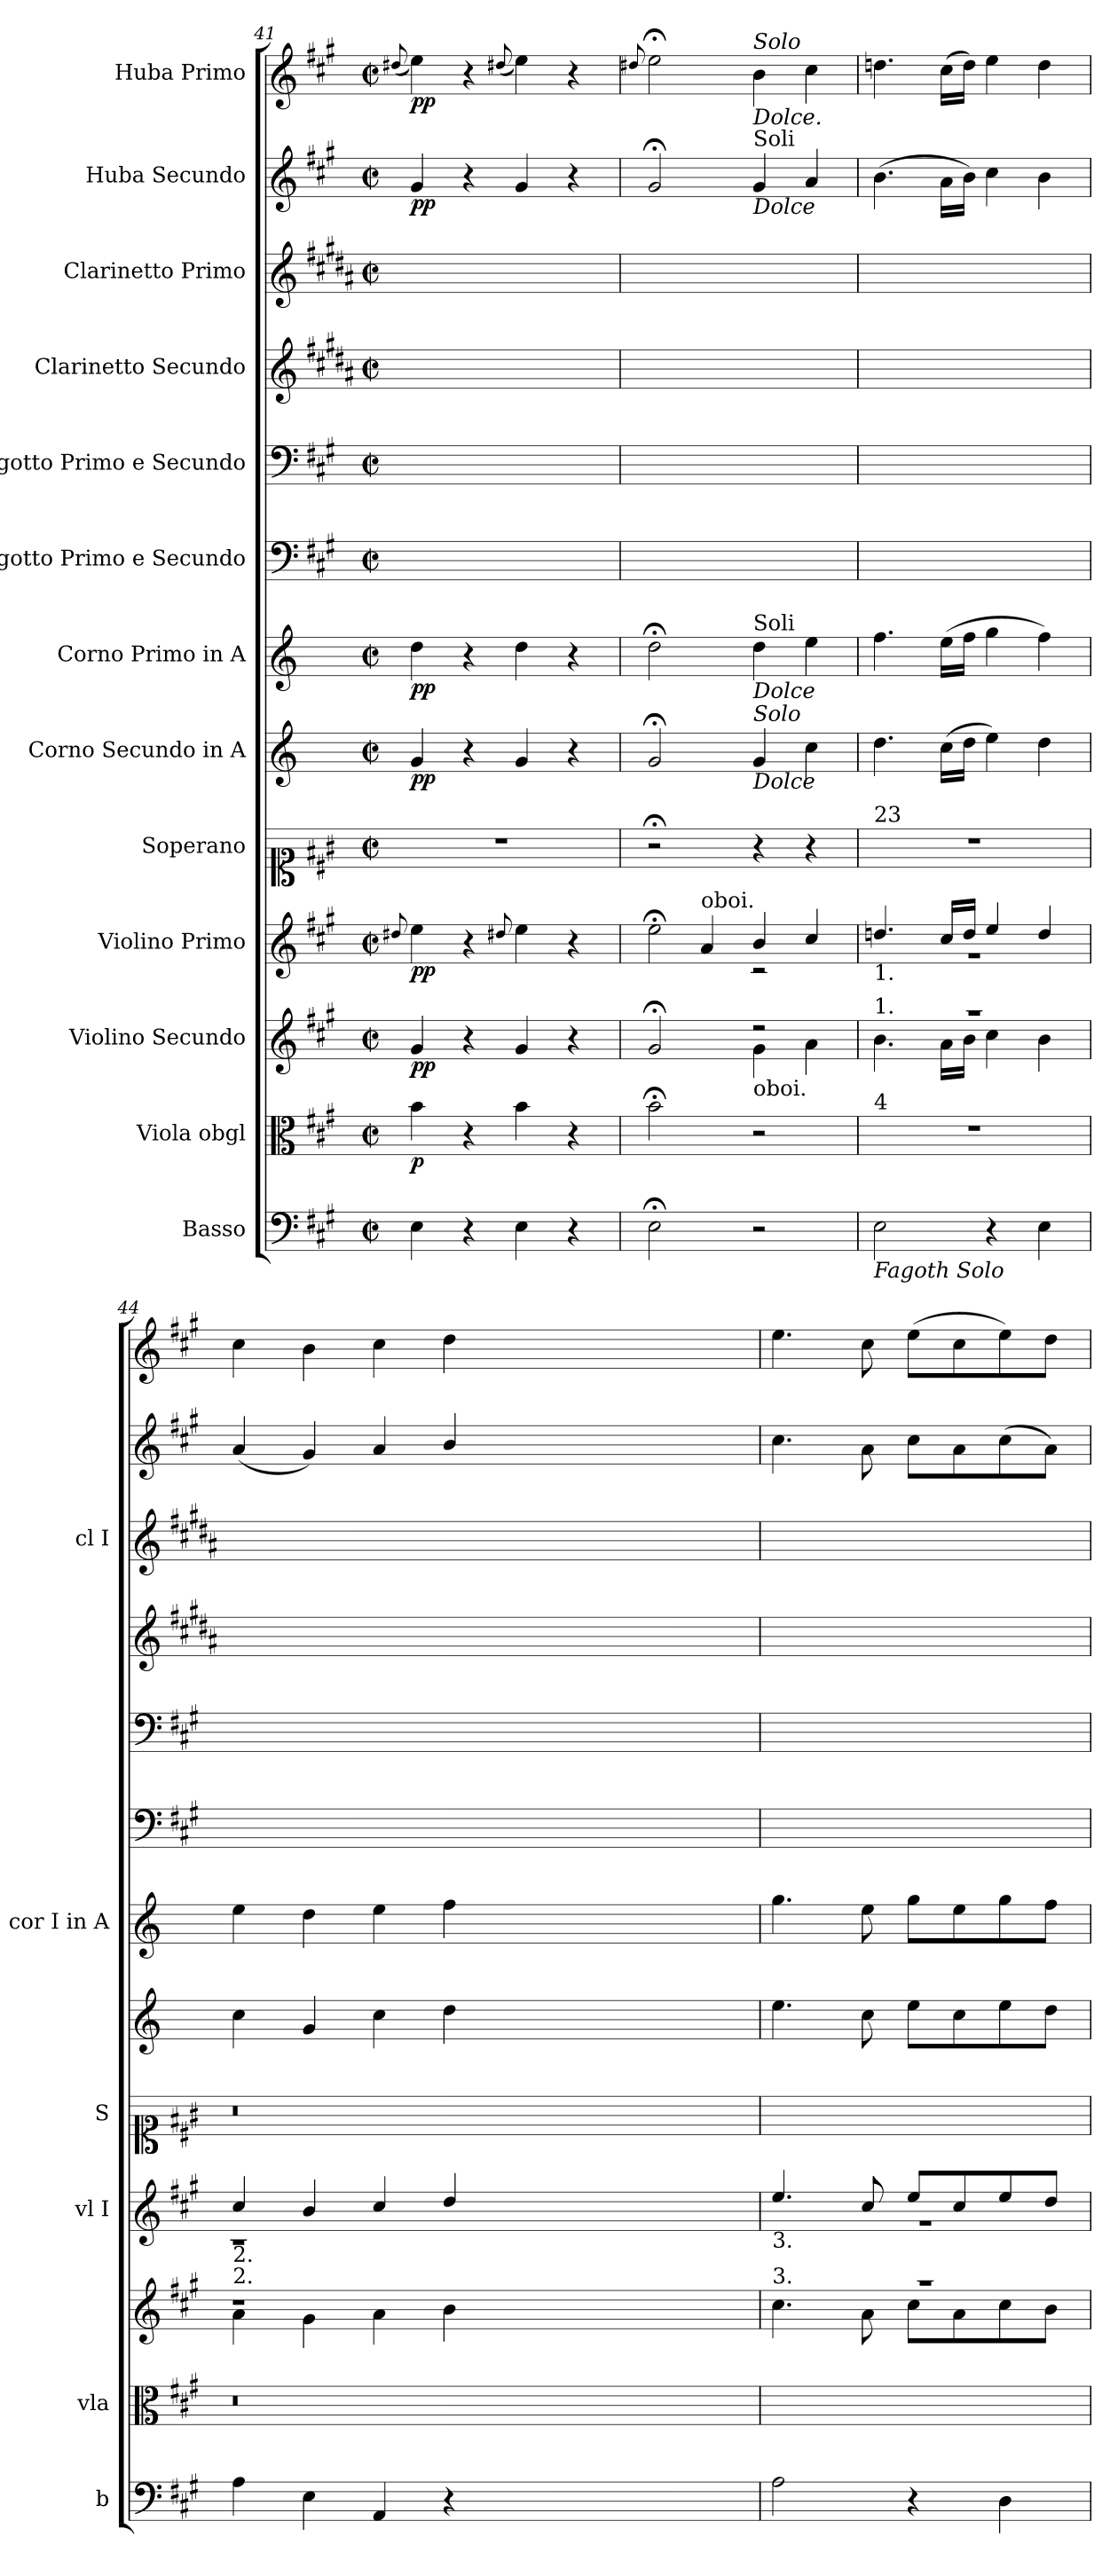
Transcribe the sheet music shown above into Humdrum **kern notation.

**kern	**dynam	**kern	**dynam	**kern	**dynam	**kern	**dynam	**kern	**kern	**dynam	**kern	**dynam	**kern	**kern	**kern	**kern	**kern	**dynam	**kern	**dynam
*part13	*part13	*part12	*part12	*part11	*part11	*part10	*part10	*part9	*part8	*part8	*part7	*part7	*part6	*part5	*part4	*part3	*part2	*part2	*part1	*part1
*staff13	*staff13	*staff12	*staff12	*staff11	*staff11	*staff10	*staff10	*staff9	*staff8	*staff8	*staff7	*staff7	*staff6	*staff5	*staff4	*staff3	*staff2	*staff2	*staff1	*staff1
*I"Basso	*	*I"Viola obgl	*	*I"Violino Secundo	*	*I"Violino Primo	*	*I"Soperano	*I"Corno Secundo in A	*	*I"Corno Primo in A	*	*I"Fagotto Primo e Secundo	*I"Fagotto Primo e Secundo	*I"Clarinetto Secundo	*I"Clarinetto Primo	*I"Huba Secundo	*	*I"Huba Primo	*
*I'b	*	*I'vla	*	*	*	*I'vl I	*	*I'S	*	*	*I'cor I in A	*	*	*	*	*I'cl I	*	*	*	*
*clefF4	*	*clefC3	*	*clefG2	*	*clefG2	*	*clefC1	*clefG2	*	*clefG2	*	*clefF4	*clefF4	*clefG2	*clefG2	*clefG2	*	*clefG2	*
*	*	*	*	*	*	*	*	*	*ITrd2c3	*	*ITrd2c3	*	*	*	*ITrd1c2	*ITrd1c2	*	*	*	*
*k[f#c#g#]	*	*k[f#c#g#]	*	*k[f#c#g#]	*	*k[f#c#g#]	*	*k[f#c#g#]	*k[f#c#g#]	*	*k[f#c#g#]	*	*k[f#c#g#]	*k[f#c#g#]	*k[f#c#g#]	*k[f#c#g#]	*k[f#c#g#]	*	*k[f#c#g#]	*
*A:	*	*A:	*	*A:	*	*A:	*	*A:	*A:	*	*A:	*	*A:	*A:	*A:	*A:	*A:	*	*A:	*
*M2/2	*	*M2/2	*	*M2/2	*	*M2/2	*	*M2/2	*M2/2	*	*M2/2	*	*M2/2	*M2/2	*M2/2	*M2/2	*M2/2	*	*M2/2	*
*met(c|)	*	*met(c|)	*	*met(c|)	*	*met(c|)	*	*met(c|)	*met(c|)	*	*met(c|)	*	*met(c|)	*met(c|)	*met(c|)	*met(c|)	*met(c|)	*	*met(c|)	*
=41	=41	=41	=41	=41	=41	=41	=41	=41	=41	=41	=41	=41	=41	=41	=41	=41	=41	=41	=41	=41
.	.	.	.	.	.	8qqdd#X/	.	.	.	.	.	.	.	.	.	.	.	.	(8qqdd#X/	.
!	!LO:DY:b	!	!LO:DY:b	!	!	!	!	!	!	!	!	!	!	!	!	!	!	!	!	!
4E\	p&colon;	4b\	p.	4g#/	pp	4ee\	pp	1r	4e/	pp	4b\	pp	4E\yy	4E\yy	1ryy	1ryy	4g#/	pp	4ee\)	pp
4r	.	4r	.	4r	.	4r	.	.	4r	.	4r	.	4ryy	4ryy	.	.	4r	.	4r	.
.	.	.	.	.	.	8qqdd#X/	.	.	.	.	.	.	.	.	.	.	.	.	(8qqdd#X/	.
4E\	.	4b\	.	4g#/	.	4ee\	.	.	4e/	.	4b\	.	4E\yy	4E\yy	.	.	4g#/	.	4ee\)	.
4r	.	4r	.	4r	.	4r	.	.	4r	.	4r	.	4ryy	4ryy	.	.	4r	.	4r	.
=42	=42	=42	=42	=42	=42	=42	=42	=42	=42	=42	=42	=42	=42	=42	=42	=42	=42	=42	=42	=42
.	.	.	.	.	.	.	.	.	.	.	.	.	.	.	.	.	.	.	8qqdd#X/	.
*	*	*	*	*^	*	*^	*	*	*	*	*	*	*	*	*	*	*	*	*	*
2E;<\	.	2b;<\	.	2g#;</	2ryy	.	2ee;<\	4ryy	.	2r;<	2e;</	.	2b;<\	.	2E\yy	2E\yy	1ryy	1ryy	2g#;</	.	2ee;<\	.
!	!	!	!	!	!	!	!	!LO:TX:a:t=oboi.	!	!	!	!	!	!	!	!	!	!	!	!	!	!
.	.	.	.	.	.	.	.	4a!/	.	.	.	.	.	.	.	.	.	.	.	.	.	.
!	!	!	!	!	!	!	!	!	!	!	!	!	!	!	!	!	!	!	!	!	!LO:TX:b:i:t=Dolce.	!
!	!	!	!	!	!	!	!	!	!	!	!	!	!	!	!	!	!	!	!	!	!LO:TX:a:i:t=Solo	!
!	!	!	!	!	!	!	!	!	!	!	!	!	!	!	!	!	!	!	!LO:TX:a:t=Soli	!	!	!
!	!	!	!	!	!	!	!	!	!	!	!	!	!	!	!	!	!	!	!LO:TX:b:i:t=Dolce	!	!	!
!	!	!	!	!	!	!	!	!	!	!	!	!	!LO:TX:b:i:t=Dolce	!	!	!	!	!	!	!	!	!
!	!	!	!	!	!	!	!	!	!	!	!	!	!LO:TX:a:t=Soli	!	!	!	!	!	!	!	!	!
!	!	!	!	!	!	!	!	!	!	!	!LO:TX:b:i:t=Dolce	!	!	!	!	!	!	!	!	!	!	!
!	!	!	!	!	!	!	!	!	!	!	!LO:TX:a:i:t=Solo	!	!	!	!	!	!	!	!	!	!	!
!	!	!	!	!LO:TX:b:t=oboi.	!	!	!	!	!	!	!	!	!	!	!	!	!	!	!	!	!	!
2r	.	2r	.	2r	4g#!\	.	4b!/	2r	.	4r	4e/	.	4b\	.	2ryy	2ryy	.	.	4g#/	.	4b\	.
.	.	.	.	.	4a!\	.	4cc#!/	.	.	4r	4a\	.	4cc#\	.	.	.	.	.	4a/	.	4cc#\	.
=43	=43	=43	=43	=43	=43	=43	=43	=43	=43	=43	=43	=43	=43	=43	=43	=43	=43	=43	=43	=43	=43	=43
!	!	!	!	!	!	!	!	!	!	!LO:TX:a:t=23	!	!	!	!	!	!	!	!	!	!	!	!
!	!	!	!	!	!	!	!LO:TX:b:t=1.	!	!	!	!	!	!	!	!	!	!	!	!	!	!	!
!	!	!	!	!LO:TX:a:t=1.	!	!	!	!	!	!	!	!	!	!	!	!	!	!	!	!	!	!
!	!	!LO:TX:a:t=4	!	!	!	!	!	!	!	!	!	!	!	!	!	!	!	!	!	!	!	!
!LO:TX:b:i:t=Fagoth Solo	!	!	!	!	!	!	!	!	!	!	!	!	!	!	!	!	!	!	!	!	!	!
2E\	.	1r	.	1r	4.b!\	.	4.ddn!/	1r	.	1r	4.b\	.	4.dd\	.	2E\yy	2E\yy	1ryy	1ryy	(4.b\	.	4.ddn\	.
.	.	.	.	.	16a!\LL	.	16cc#!/LL	.	.	.	(16a\LL	.	(16cc#\LL	.	.	.	.	.	16a\LL	.	(16cc#\LL	.
.	.	.	.	.	16b!\JJ	.	16dd!/JJ	.	.	.	16b\JJ	.	16dd\JJ	.	.	.	.	.	16b\JJ)	.	16dd\JJ)	.
4r	.	.	.	.	4cc#!\	.	4ee!/	.	.	.	4cc#\)	.	4ee\	.	4ryy	4ryy	.	.	4cc#\	.	4ee\	.
4E\	.	.	.	.	4b!\	.	4dd!/	.	.	.	4b\	.	4dd\)	.	4E\yy	4E\yy	.	.	4b\	.	4dd\	.
=44	=44	=44	=44	=44	=44	=44	=44	=44	=44	=44	=44	=44	=44	=44	=44	=44	=44	=44	=44	=44	=44	=44
!	!	!	!	!	!	!	!LO:TX:b:t=2.	!	!	!	!	!	!	!	!	!	!	!	!	!	!	!
!	!	!	!	!LO:TX:a:t=2.	!	!	!	!	!	!	!	!	!	!	!	!	!	!	!	!	!	!
4A\	.	0.r	.	1r	4a!\	.	4cc#!/	1r	.	0.r	4a\	.	4cc#\	.	4A\yy	4A\yy	1ryy	1ryy	(4a/	.	4cc#\	.
4E\	.	.	.	.	4g#!\	.	4b!/	.	.	.	4e/	.	4b\	.	4E\yy	4E\yy	.	.	4g#/)	.	4b\	.
4AA/	.	.	.	.	4a!\	.	4cc#!/	.	.	.	4a\	.	4cc#\	.	4AA/yy	4AA/yy	.	.	4a/	.	4cc#\	.
4r	.	.	.	.	4b!\	.	4dd!/	.	.	.	4b\	.	4dd\	.	4ryy	4ryy	.	.	4b/	.	4dd\	.
0ryy	.	.	.	0ryy	0ryy	.	0ryy	0ryy	.	.	0ryy	.	0ryy	.	0ryy	0ryy	0ryy	0ryy	0ryy	.	0ryy	.
=45	=45	=45	=45	=45	=45	=45	=45	=45	=45	=45	=45	=45	=45	=45	=45	=45	=45	=45	=45	=45	=45	=45
!	!	!	!	!	!	!	!LO:TX:b:t=3.	!	!	!	!	!	!	!	!	!	!	!	!	!	!	!
!	!	!	!	!LO:TX:a:t=3.	!	!	!	!	!	!	!	!	!	!	!	!	!	!	!	!	!	!
2A\	.	1ryy	.	1r	4.cc#!\	.	4.ee!/	1r	.	1ryy	4.cc#\	.	4.ee\	.	2A\yy	2A\yy	1ryy	1ryy	4.cc#\	.	4.ee\	.
.	.	.	.	.	8a!\	.	8cc#!/	.	.	.	8a\	.	8cc#\	.	.	.	.	.	8a\	.	8cc#\	.
4r	.	.	.	.	8cc#!\L	.	8ee!/L	.	.	.	8cc#\L	.	8ee\L	.	4ryy	4ryy	.	.	8cc#\L	.	(8ee\L	.
.	.	.	.	.	8a!\	.	8cc#!/	.	.	.	8a\	.	8cc#\	.	.	.	.	.	8a\	.	8cc#\	.
4D\	.	.	.	.	8cc#!\	.	8ee!/	.	.	.	8cc#\	.	8ee\	.	4D\yy	4D\yy	.	.	(8cc#\	.	8ee\)	.
.	.	.	.	.	8b!\J	.	8dd!/J	.	.	.	8b\J	.	8dd\J	.	.	.	.	.	8a\J)	.	8dd\J	.
*	*	*	*	*v	*v	*	*	*	*	*	*	*	*	*	*	*	*	*	*	*	*	*
*	*	*	*	*	*	*v	*v	*	*	*	*	*	*	*	*	*	*	*	*	*	*
=	=	=	=	=	=	=	=	=	=	=	=	=	=	=	=	=	=	=	=	=
*-	*-	*-	*-	*-	*-	*-	*-	*-	*-	*-	*-	*-	*-	*-	*-	*-	*-	*-	*-	*-
